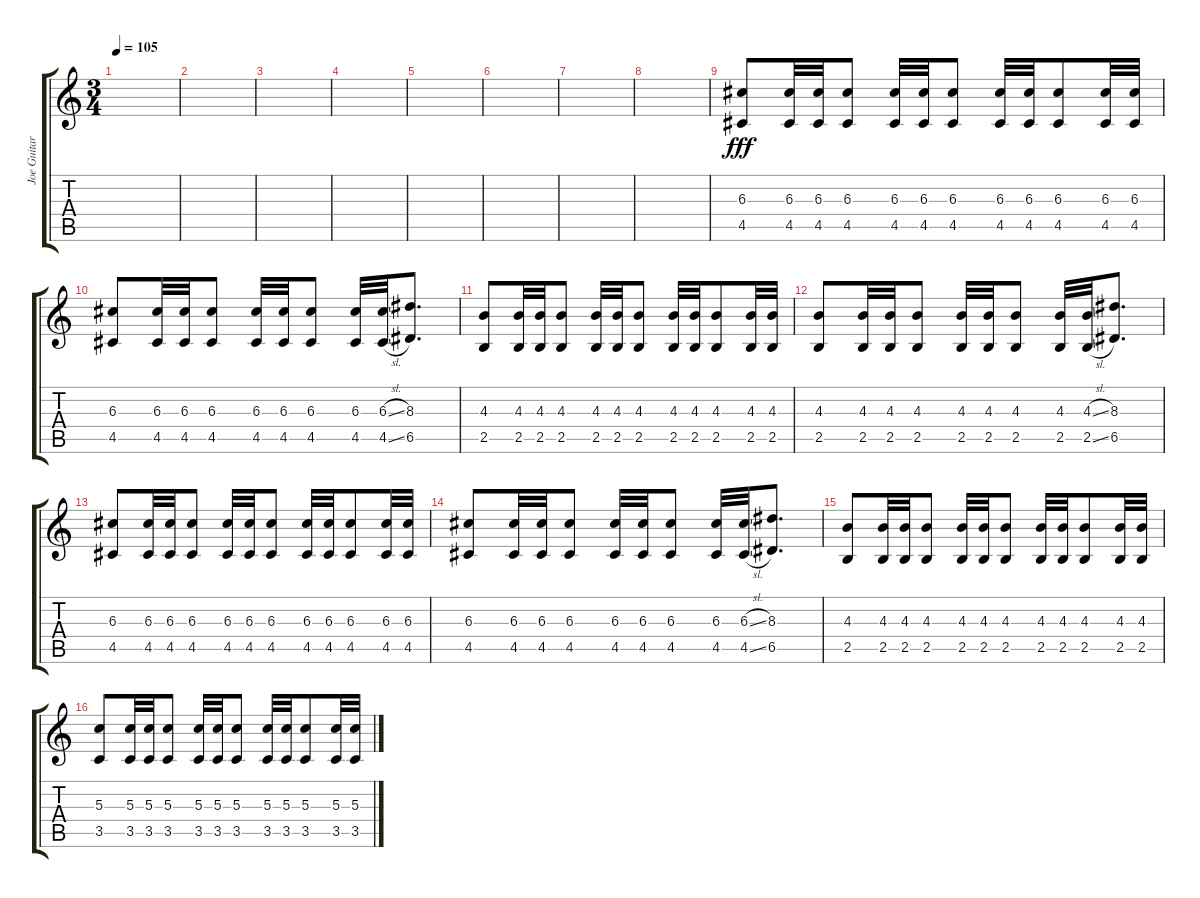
\track ("Joe Guitar" "Joe Guitar") {instrument overdrivenguitar}
\staff {score tabs}
\tuning (E4 B3 G3 D3 A2 E2) {hide}
\ts (3 4)
\tempo 105
\clef g2
\ks c
|
|
|
|
|
|
|
|
(6.3 4.5).8{dy fff} (6.3 4.5).32 (6.3 4.5).32 (6.3 4.5).8 (6.3 4.5).32 (6.3 4.5).32 (6.3 4.5).8 (6.3 4.5).32 (6.3 4.5).32 (6.3 4.5).8 (6.3 4.5).32 (6.3 4.5).32 |
(6.3 4.5).8 (6.3 4.5).32 (6.3 4.5).32 (6.3 4.5).8 (6.3 4.5).32 (6.3 4.5).32 (6.3 4.5).8 (6.3 4.5).32 (6.3{sl} 4.5{sl}).32 (8.3 6.5).8{d} |
(4.3 2.5).8 (4.3 2.5).32 (4.3 2.5).32 (4.3 2.5).8 (4.3 2.5).32 (4.3 2.5).32 (4.3 2.5).8 (4.3 2.5).32 (4.3 2.5).32 (4.3 2.5).8 (4.3 2.5).32 (4.3 2.5).32 |
(4.3 2.5).8 (4.3 2.5).32 (4.3 2.5).32 (4.3 2.5).8 (4.3 2.5).32 (4.3 2.5).32 (4.3 2.5).8 (4.3 2.5).32 (4.3{sl} 2.5{sl}).32 (8.3 6.5).8{d} |
(6.3 4.5).8 (6.3 4.5).32 (6.3 4.5).32 (6.3 4.5).8 (6.3 4.5).32 (6.3 4.5).32 (6.3 4.5).8 (6.3 4.5).32 (6.3 4.5).32 (6.3 4.5).8 (6.3 4.5).32 (6.3 4.5).32 |
(6.3 4.5).8 (6.3 4.5).32 (6.3 4.5).32 (6.3 4.5).8 (6.3 4.5).32 (6.3 4.5).32 (6.3 4.5).8 (6.3 4.5).32 (6.3{sl} 4.5{sl}).32 (8.3 6.5).8{d} |
(4.3 2.5).8 (4.3 2.5).32 (4.3 2.5).32 (4.3 2.5).8 (4.3 2.5).32 (4.3 2.5).32 (4.3 2.5).8 (4.3 2.5).32 (4.3 2.5).32 (4.3 2.5).8 (4.3 2.5).32 (4.3 2.5).32 |
(5.3 3.5).8 (5.3 3.5).32 (5.3 3.5).32 (5.3 3.5).8 (5.3 3.5).32 (5.3 3.5).32 (5.3 3.5).8 (5.3 3.5).32 (5.3 3.5).32 (5.3 3.5).8 (5.3 3.5).32 (5.3 3.5).32
